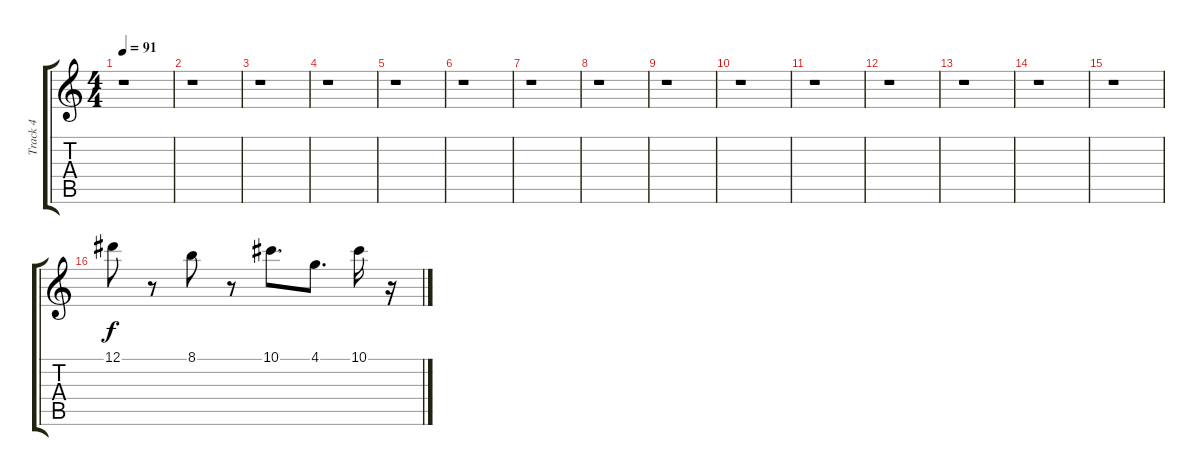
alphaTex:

\track ("Track 4" "Track 4") {instrument acousticguitarsteel}
\staff {score tabs}
\tuning (Eb4 Bb3 Gb3 Db3 Ab2 Eb2) {hide}
\ts (4 4)
\tempo 91
\clef g2
\ks c
r.1{dy f} |
r.1 |
r.1 |
r.1 |
r.1 |
r.1 |
r.1 |
r.1 |
r.1 |
r.1 |
r.1 |
r.1 |
r.1 |
r.1 |
r.1 |
12.1.8 r.8 8.1.8 r.8 10.1.8{d} 4.1.8{d} 10.1.16 r.16
